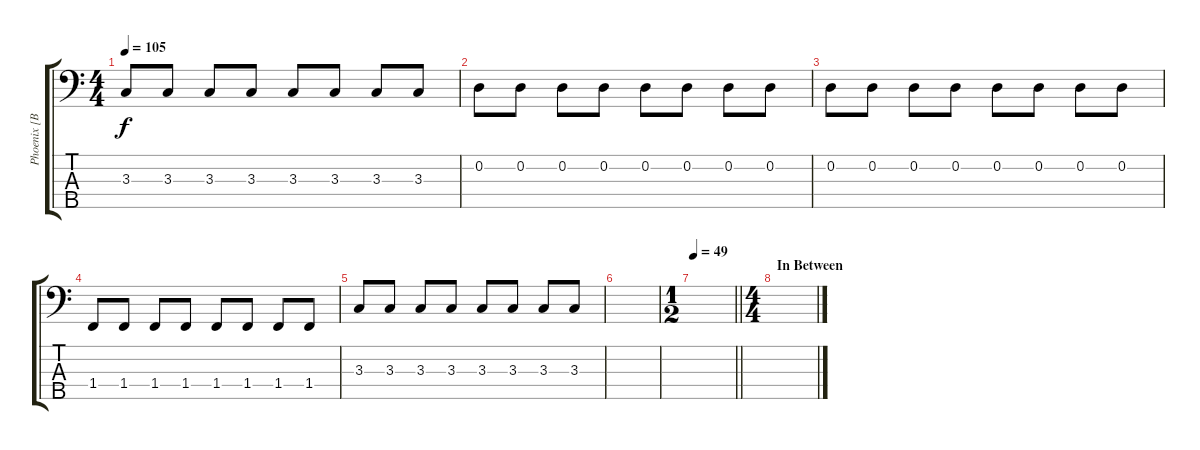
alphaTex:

\track ("Phoenix [Bass]" "Phoenix [B") {instrument electricbassfinger}
\staff {score tabs}
\tuning (G2 D2 A1 E1 B0) {hide}
\ts (4 4)
\tempo 105
\clef f4
\ks c
3.3.8{dy f} 3.3.8 3.3.8 3.3.8 3.3.8 3.3.8 3.3.8 3.3.8 |
0.2.8 0.2.8 0.2.8 0.2.8 0.2.8 0.2.8 0.2.8 0.2.8 |
0.2.8 0.2.8 0.2.8 0.2.8 0.2.8 0.2.8 0.2.8 0.2.8 |
1.4.8 1.4.8 1.4.8 1.4.8 1.4.8 1.4.8 1.4.8 1.4.8 |
3.3.8 3.3.8 3.3.8 3.3.8 3.3.8 3.3.8 3.3.8 3.3.8 |
|
\ts (1 2)
\tempo 49
\barLineRight lightlight
|
\ts (4 4)
\section ("" "In Between")
